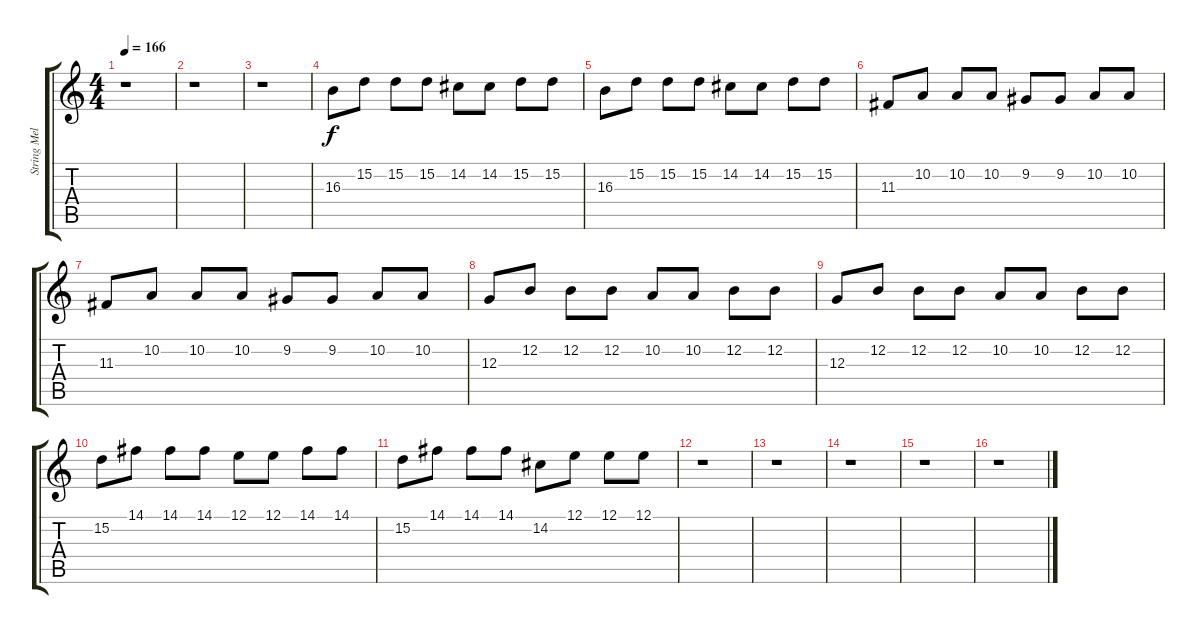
\track ("String Melody" "String Mel") {instrument stringensemble1}
\staff {score tabs}
\tuning (E4 B3 G3 D3 A2 E2) {hide}
\ts (4 4)
\tempo 166
\clef g2
\ks c
r.1{dy f} |
r.1 |
r.1 |
\section ("" "")
16.3.8{volume 10 instrument cello} 15.2.8 15.2.8 15.2.8 14.2.8 14.2.8 15.2.8 15.2.8 |
16.3.8 15.2.8 15.2.8 15.2.8 14.2.8 14.2.8 15.2.8 15.2.8 |
11.3.8 10.2.8 10.2.8 10.2.8 9.2.8 9.2.8 10.2.8 10.2.8 |
11.3.8 10.2.8 10.2.8 10.2.8 9.2.8 9.2.8 10.2.8 10.2.8 |
12.3.8 12.2.8 12.2.8 12.2.8 10.2.8 10.2.8 12.2.8 12.2.8 |
12.3.8 12.2.8 12.2.8 12.2.8 10.2.8 10.2.8 12.2.8 12.2.8 |
15.2.8 14.1.8 14.1.8 14.1.8 12.1.8 12.1.8 14.1.8 14.1.8 |
15.2.8 14.1.8 14.1.8 14.1.8 14.2.8 12.1.8 12.1.8 12.1.8 |
\section ("" "")
r.1 |
r.1 |
r.1 |
r.1 |
r.1
